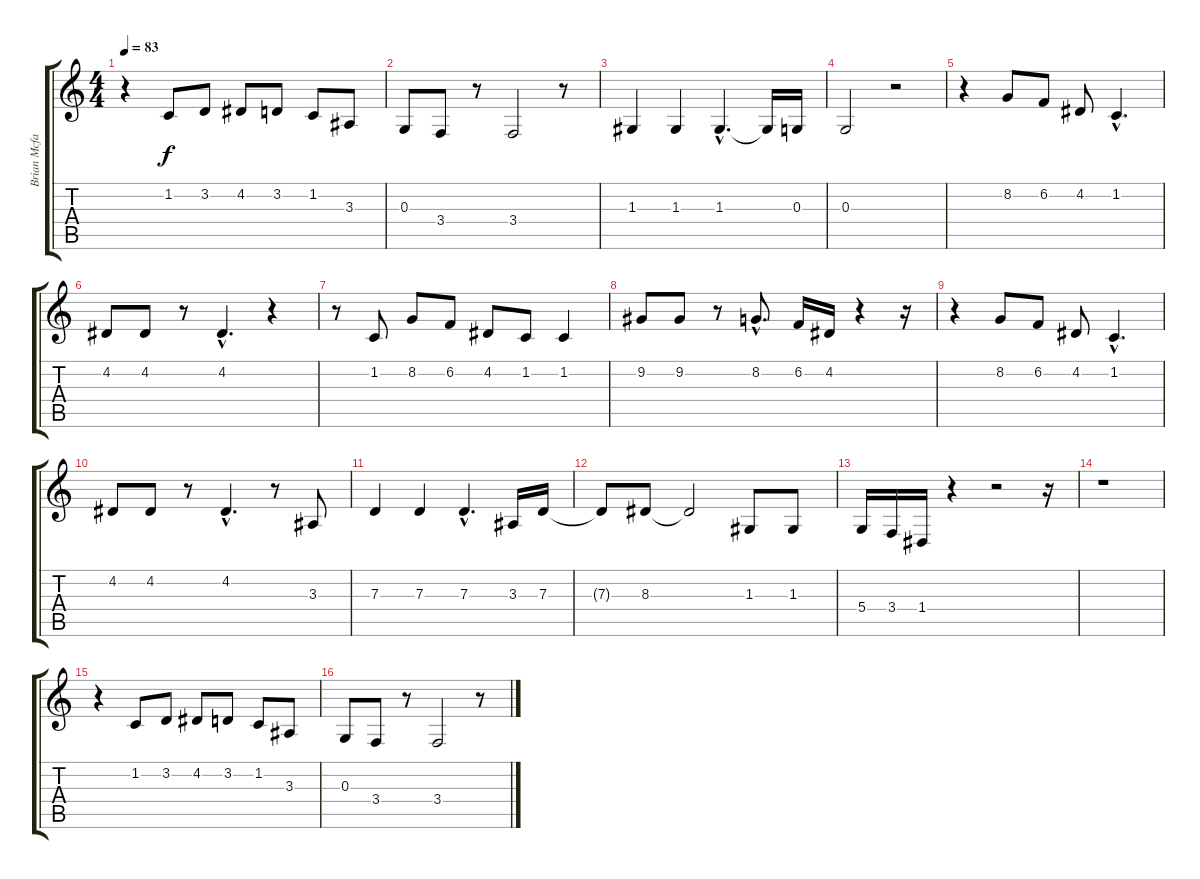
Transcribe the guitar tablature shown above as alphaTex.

\track ("Brian Mcfadden (Vocals)" "Brian Mcfa") {instrument lead2sawtooth}
\staff {score tabs}
\tuning (E4 B3 G3 D3 A2 E2) {hide}
\ts (4 4)
\tempo 83
\clef g2
\ks c
r.4{dy f} 1.2.8 3.2.8 4.2.8 3.2.8 1.2.8 3.3.8 |
0.3.8 3.4.8 r.8 3.4.2 r.8 |
1.3.4 1.3.4 1.3{hac}.4{d} 1.3{t}.16 0.3.16 |
0.3.2 r.2 |
r.4 8.2.8 6.2.8 4.2.8 1.2{hac}.4{d} |
4.2.8 4.2.8 r.8 4.2{hac}.4{d} r.4 |
r.8 1.2.8 8.2.8 6.2.8 4.2.8 1.2.8 1.2.4 |
9.2.8 9.2.8 r.8 8.2{hac}.8{d} 6.2.16 4.2.16 r.4 r.16 |
r.4 8.2.8 6.2.8 4.2.8 1.2{hac}.4{d} |
4.2.8 4.2.8 r.8 4.2{hac}.4{d} r.8 3.3.8 |
7.3.4 7.3.4 7.3{hac}.4{d} 3.3.16 7.3.16 |
7.3{t}.8 8.3.8 8.3{t}.2 1.3.8 1.3.8 |
5.4.16 3.4.16 1.4.16 r.4 r.2 r.16 |
r.1 |
r.4 1.2.8 3.2.8 4.2.8 3.2.8 1.2.8 3.3.8 |
0.3.8 3.4.8 r.8 3.4.2 r.8
